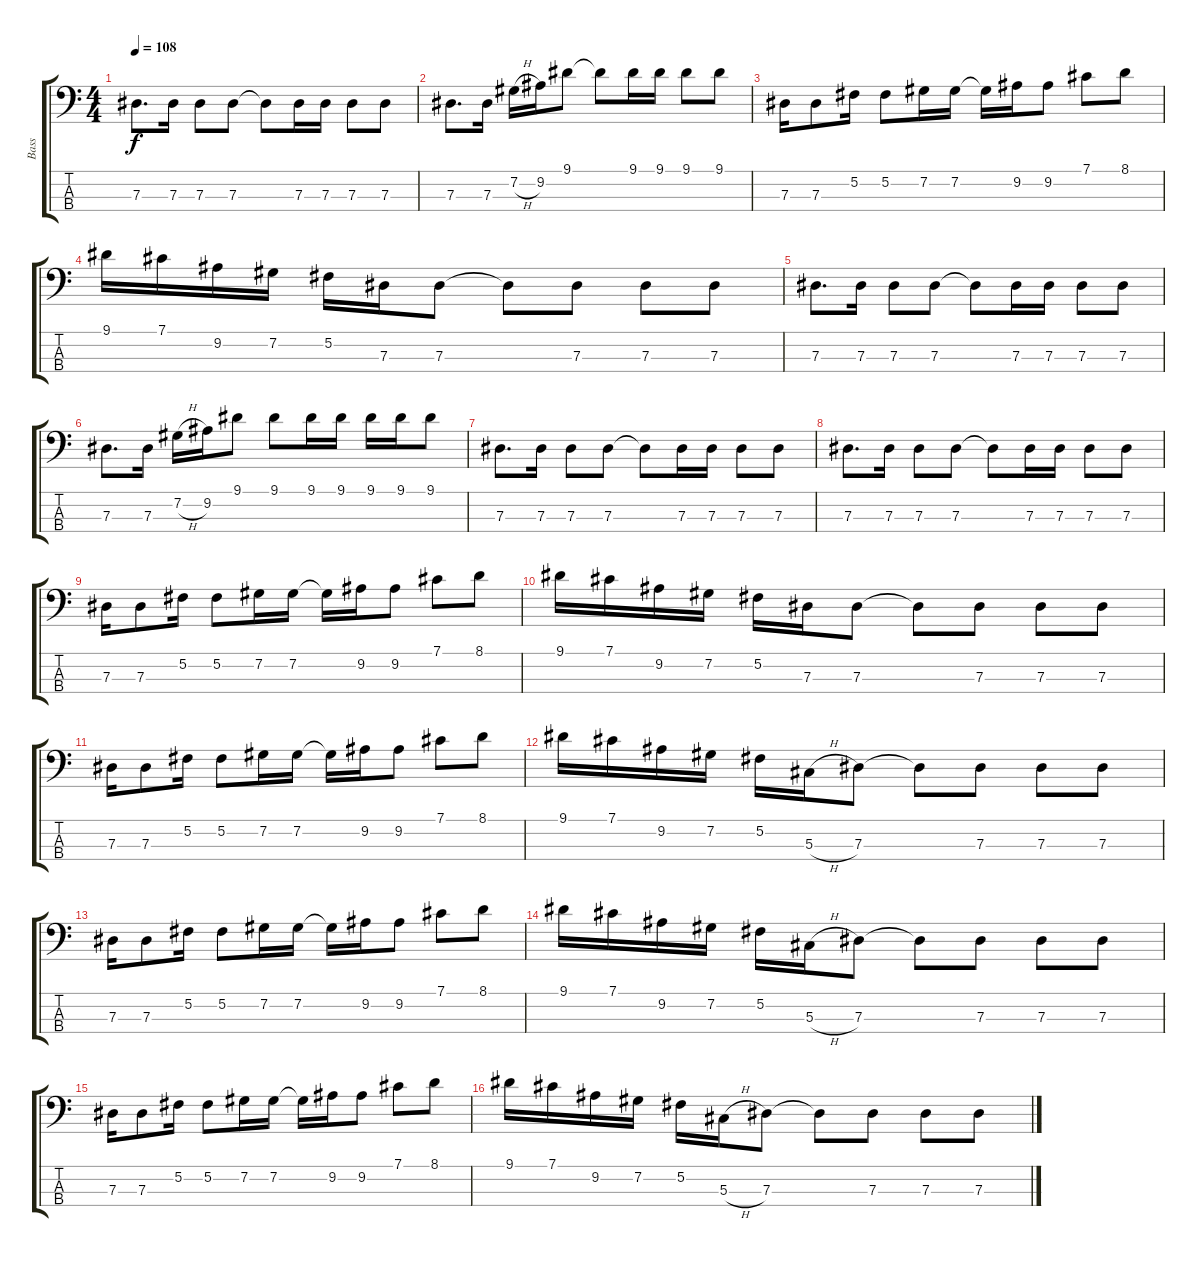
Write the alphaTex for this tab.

\track ("Bass" "Bass") {instrument electricbassfinger}
\staff {score tabs}
\tuning (Gb2 Db2 Ab1 Eb1) {hide}
\ts (4 4)
\tempo 108
\clef f4
\ks c
7.3.8{d dy f} 7.3.16 7.3.8 7.3.8 7.3{t}.8 7.3.16 7.3.16 7.3.8 7.3.8 |
7.3.8{d} 7.3.16 7.2{h}.16 9.2.16 9.1.8 9.1{t}.8 9.1.16 9.1.16 9.1.8 9.1.8 |
7.3.16 7.3.8 5.2.16 5.2.8 7.2.16 7.2.16 7.2{t}.16 9.2.16 9.2.8 7.1.8 8.1.8 |
9.1.16 7.1.16 9.2.16 7.2.16 5.2.16 7.3.16 7.3.8 7.3{t}.8 7.3.8 7.3.8 7.3.8 |
7.3.8{d} 7.3.16 7.3.8 7.3.8 7.3{t}.8 7.3.16 7.3.16 7.3.8 7.3.8 |
7.3.8{d} 7.3.16 7.2{h}.16 9.2.16 9.1.8 9.1.8 9.1.16 9.1.16 9.1.16 9.1.16 9.1.8 |
7.3.8{d} 7.3.16 7.3.8 7.3.8 7.3{t}.8 7.3.16 7.3.16 7.3.8 7.3.8 |
7.3.8{d} 7.3.16 7.3.8 7.3.8 7.3{t}.8 7.3.16 7.3.16 7.3.8 7.3.8 |
7.3.16 7.3.8 5.2.16 5.2.8 7.2.16 7.2.16 7.2{t}.16 9.2.16 9.2.8 7.1.8 8.1.8 |
9.1.16 7.1.16 9.2.16 7.2.16 5.2.16 7.3.16 7.3.8 7.3{t}.8 7.3.8 7.3.8 7.3.8 |
7.3.16 7.3.8 5.2.16 5.2.8 7.2.16 7.2.16 7.2{t}.16 9.2.16 9.2.8 7.1.8 8.1.8 |
9.1.16 7.1.16 9.2.16 7.2.16 5.2.16 5.3{h}.16 7.3.8 7.3{t}.8 7.3.8 7.3.8 7.3.8 |
7.3.16 7.3.8 5.2.16 5.2.8 7.2.16 7.2.16 7.2{t}.16 9.2.16 9.2.8 7.1.8 8.1.8 |
9.1.16 7.1.16 9.2.16 7.2.16 5.2.16 5.3{h}.16 7.3.8 7.3{t}.8 7.3.8 7.3.8 7.3.8 |
7.3.16 7.3.8 5.2.16 5.2.8 7.2.16 7.2.16 7.2{t}.16 9.2.16 9.2.8 7.1.8 8.1.8 |
9.1.16 7.1.16 9.2.16 7.2.16 5.2.16 5.3{h}.16 7.3.8 7.3{t}.8 7.3.8 7.3.8 7.3.8
